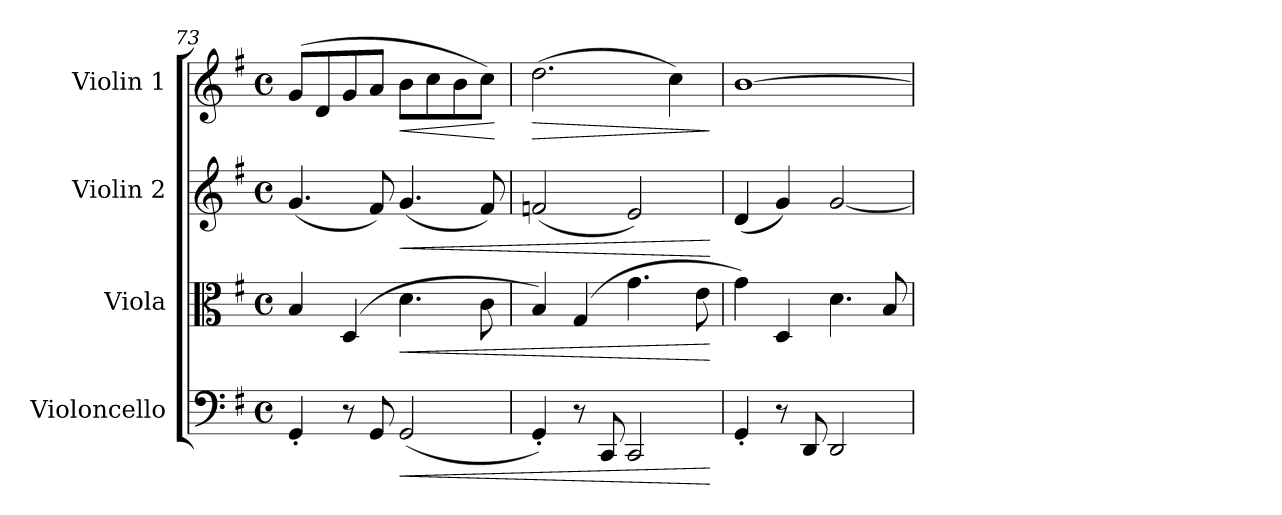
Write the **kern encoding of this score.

**kern	**dynam	**kern	**dynam	**kern	**dynam	**kern	**dynam
*part4	*part4	*part3	*part3	*part2	*part2	*part1	*part1
*staff4	*staff4	*staff3	*staff3	*staff2	*staff2	*staff1	*staff1
*I"Violoncello	*	*I"Viola	*	*I"Violin 2	*	*I"Violin 1	*
*I'Vc	*	*I'Vla	*	*I'Vln	*	*I'Vln	*
*clefF4	*	*clefC3	*	*clefG2	*	*clefG2	*
*k[f#]	*	*k[f#]	*	*k[f#]	*	*k[f#]	*
*M4/4	*	*M4/4	*	*M4/4	*	*M4/4	*
*met(c)	*	*met(c)	*	*met(c)	*	*met(c)	*
=73	=73	=73	=73	=73	=73	=73	=73
4GG'/	.	4B/	.	(4.g/	.	(8g/L	.
.	.	.	.	.	.	8d/	.
8r	.	(4D/	.	.	.	8g/	.
8GG/	.	.	.	8f#/)	.	8a/J	.
!	!LO:HP:b	!	!LO:HP:b	!	!LO:HP:b	!	!LO:HP:b
(2GG/	<	4.d\	<	(4.g/	<	8b\L	<
.	.	.	.	.	.	8cc\	.
.	.	.	.	.	.	8b\	.
.	.	8c\	.	8f#/)	.	8cc\J)	.
.	.	.	.	.	.	.	[
=74	=74	=74	=74	=74	=74	=74	=74
!	!	!	!	!	!	!	!LO:HP:b
4GG'/)	.	4B/)	.	(2fn/	.	(2.dd\	>
8r	.	(4G/	.	.	.	.	.
8CC/	.	.	.	.	.	.	.
2CC/	.	4.g\	.	2e/)	.	.	.
.	.	.	.	.	.	4cc\)	.
.	.	8e\	.	.	.	.	.
.	[	.	[	.	[	.	]
!!LO:LB:g=z
=75	=75	=75	=75	=75	=75	=75	=75
4GG'/	.	4g\)	.	(4d/	.	[1b	.
8r	.	4D/	.	4g/)	.	.	.
8DD/	.	.	.	.	.	.	.
2DD/	.	4.d\	.	[2g/	.	.	.
.	.	8B/	.	.	.	.	.
=	=	=	=	=	=	=	=
*-	*-	*-	*-	*-	*-	*-	*-
